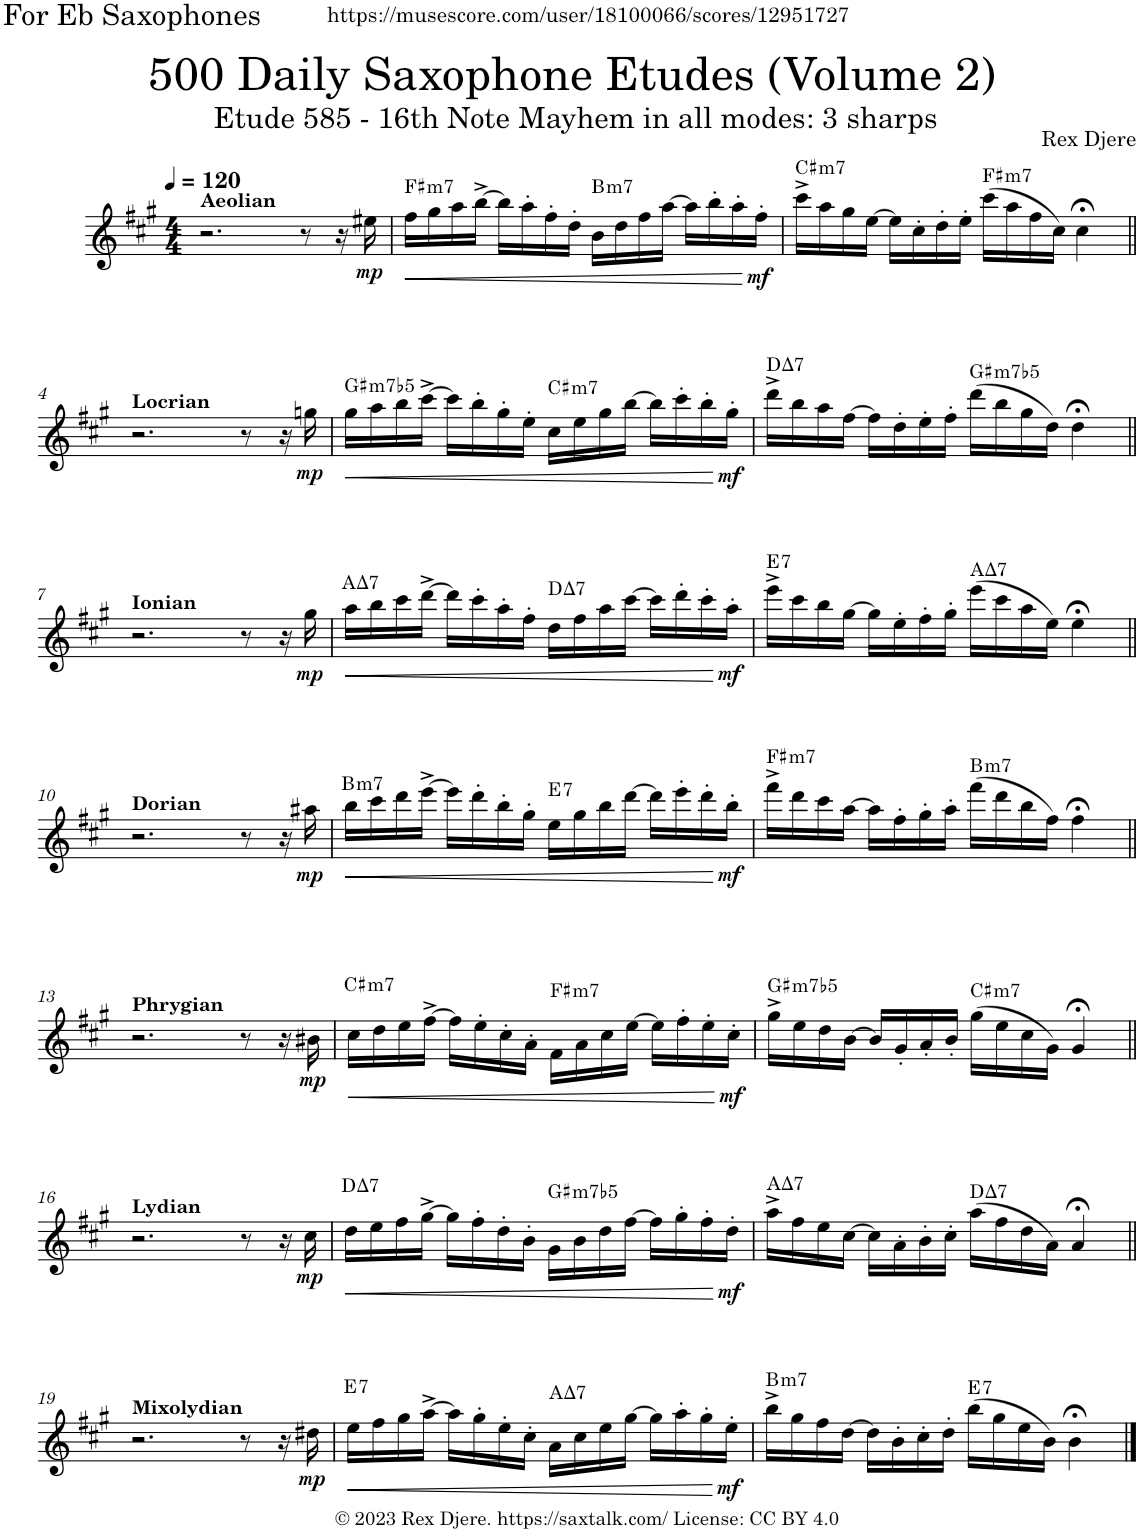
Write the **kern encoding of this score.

**kern	**dynam	**harte
*part1	*part1	*part1
*staff1	*staff1	*
*I"Alto Saxophone	*	*
*I'A. Sax.	*	*
*clefG2	*	*
*Trd5c9	*	*
*k[f#c#g#]	*	*
*M4/4	*	*
*MM120	*	*
=1	=1	=1
!LO:TX:a:B:t=Aeolian	!	!
2.r	.	.
8r	.	.
16r	.	.
!	!LO:DY:b	!
16ee#X\	mp	.
=2	=2	=2
!	!LO:HP:b	!LO:H:kt=m7
16ff#\LL	<	F#:min7
16gg#\	.	.
16aa\	.	.
[16bb^\JJ	.	.
16bb\LL]	.	.
16aa'\	.	.
16ff#'\	.	.
16dd'\JJ	.	.
!	!	!LO:H:kt=m7
16b\LL	.	B:min7
16dd\	.	.
16ff#\	.	.
[16aa\JJ	.	.
16aa\LL]	.	.
16bb'\	.	.
16aa'\	.	.
!	!LO:DY:n=1:b	!
16ff#'\JJ	[ mf	.
=3	=3	=3
!	!	!LO:H:kt=m7
16ccc#^\LL	.	C#:min7
16aa\	.	.
16gg#\	.	.
[16ee\JJ	.	.
16ee\LL]	.	.
16cc#'\	.	.
16dd'\	.	.
16ee'\JJ	.	.
!	!	!LO:H:kt=m7
(16ccc#\LL	.	F#:min7
16aa\	.	.
16ff#\	.	.
16cc#\JJ)	.	.
4cc#;<\	.	.
!!LO:LB:g=z
=4||	=4||	=4||
!LO:TX:a:B:t=Locrian	!	!
2.r	.	.
8r	.	.
16r	.	.
!	!LO:DY:b	!
16ggn\	mp	.
=5	=5	=5
!	!LO:HP:b	!LO:H:kt=m7b5
16gg#\LL	<	G#:hdim7
16aa\	.	.
16bb\	.	.
[16ccc#^\JJ	.	.
16ccc#\LL]	.	.
16bb'\	.	.
16gg#'\	.	.
16ee'\JJ	.	.
!	!	!LO:H:kt=m7
16cc#\LL	.	C#:min7
16ee\	.	.
16gg#\	.	.
[16bb\JJ	.	.
16bb\LL]	.	.
16ccc#'\	.	.
16bb'\	.	.
!	!LO:DY:n=1:b	!
16gg#'\JJ	[ mf	.
=6	=6	=6
!	!	!LO:H:kt=7
16ddd^\LL	.	D:maj7
16bb\	.	.
16aa\	.	.
[16ff#\JJ	.	.
16ff#\LL]	.	.
16dd'\	.	.
16ee'\	.	.
16ff#'\JJ	.	.
!	!	!LO:H:kt=m7b5
(16ddd\LL	.	G#:hdim7
16bb\	.	.
16gg#\	.	.
16dd\JJ)	.	.
4dd;<\	.	.
!!LO:LB:g=z
=7||	=7||	=7||
!LO:TX:a:B:t=Ionian	!	!
2.r	.	.
8r	.	.
16r	.	.
!	!LO:DY:b	!
16gg#\	mp	.
=8	=8	=8
!	!LO:HP:b	!LO:H:kt=7
16aa\LL	<	A:maj7
16bb\	.	.
16ccc#\	.	.
[16ddd^\JJ	.	.
16ddd\LL]	.	.
16ccc#'\	.	.
16aa'\	.	.
16ff#'\JJ	.	.
!	!	!LO:H:kt=7
16dd\LL	.	D:maj7
16ff#\	.	.
16aa\	.	.
[16ccc#\JJ	.	.
16ccc#\LL]	.	.
16ddd'\	.	.
16ccc#'\	.	.
!	!LO:DY:n=1:b	!
16aa'\JJ	[ mf	.
=9	=9	=9
!	!	!LO:H:kt=7
16eee^\LL	.	E:7
16ccc#\	.	.
16bb\	.	.
[16gg#\JJ	.	.
16gg#\LL]	.	.
16ee'\	.	.
16ff#'\	.	.
16gg#'\JJ	.	.
!	!	!LO:H:kt=7
(16eee\LL	.	A:maj7
16ccc#\	.	.
16aa\	.	.
16ee\JJ)	.	.
4ee;<\	.	.
!!LO:LB:g=z
=10||	=10||	=10||
!LO:TX:a:B:t=Dorian	!	!
2.r	.	.
8r	.	.
16r	.	.
!	!LO:DY:b	!
16aa#X\	mp	.
=11	=11	=11
!	!LO:HP:b	!LO:H:kt=m7
16bb\LL	<	B:min7
16ccc#\	.	.
16ddd\	.	.
[16eee^\JJ	.	.
16eee\LL]	.	.
16ddd'\	.	.
16bb'\	.	.
16gg#'\JJ	.	.
!	!	!LO:H:kt=7
16ee\LL	.	E:7
16gg#\	.	.
16bb\	.	.
[16ddd\JJ	.	.
16ddd\LL]	.	.
16eee'\	.	.
16ddd'\	.	.
!	!LO:DY:n=1:b	!
16bb'\JJ	[ mf	.
=12	=12	=12
!	!	!LO:H:kt=m7
16fff#^\LL	.	F#:min7
16ddd\	.	.
16ccc#\	.	.
[16aa\JJ	.	.
16aa\LL]	.	.
16ff#'\	.	.
16gg#'\	.	.
16aa'\JJ	.	.
!	!	!LO:H:kt=m7
(16fff#\LL	.	B:min7
16ddd\	.	.
16bb\	.	.
16ff#\JJ)	.	.
4ff#;<\	.	.
!!LO:LB:g=z
=13||	=13||	=13||
!LO:TX:a:B:t=Phrygian	!	!
2.r	.	.
8r	.	.
16r	.	.
!	!LO:DY:b	!
16b#X\	mp	.
=14	=14	=14
!	!LO:HP:b	!LO:H:kt=m7
16cc#\LL	<	C#:min7
16dd\	.	.
16ee\	.	.
[16ff#^\JJ	.	.
16ff#\LL]	.	.
16ee'\	.	.
16cc#'\	.	.
16a'\JJ	.	.
!	!	!LO:H:kt=m7
16f#\LL	.	F#:min7
16a\	.	.
16cc#\	.	.
[16ee\JJ	.	.
16ee\LL]	.	.
16ff#'\	.	.
16ee'\	.	.
!	!LO:DY:n=1:b	!
16cc#'\JJ	[ mf	.
=15	=15	=15
!	!	!LO:H:kt=m7b5
16gg#^\LL	.	G#:hdim7
16ee\	.	.
16dd\	.	.
[16b\JJ	.	.
16b/LL]	.	.
16g#'/	.	.
16a'/	.	.
16b'/JJ	.	.
!	!	!LO:H:kt=m7
(16gg#\LL	.	C#:min7
16ee\	.	.
16cc#\	.	.
16g#\JJ)	.	.
4g#;</	.	.
!!LO:LB:g=z
=16||	=16||	=16||
!LO:TX:a:B:t=Lydian	!	!
2.r	.	.
8r	.	.
16r	.	.
!	!LO:DY:b	!
16cc#\	mp	.
=17	=17	=17
!	!LO:HP:b	!LO:H:kt=7
16dd\LL	<	D:maj7
16ee\	.	.
16ff#\	.	.
[16gg#^\JJ	.	.
16gg#\LL]	.	.
16ff#'\	.	.
16dd'\	.	.
16b'\JJ	.	.
!	!	!LO:H:kt=m7b5
16g#\LL	.	G#:hdim7
16b\	.	.
16dd\	.	.
[16ff#\JJ	.	.
16ff#\LL]	.	.
16gg#'\	.	.
16ff#'\	.	.
!	!LO:DY:n=1:b	!
16dd'\JJ	[ mf	.
=18	=18	=18
!	!	!LO:H:kt=7
16aa^\LL	.	A:maj7
16ff#\	.	.
16ee\	.	.
[16cc#\JJ	.	.
16cc#\LL]	.	.
16a'\	.	.
16b'\	.	.
16cc#'\JJ	.	.
!	!	!LO:H:kt=7
(16aa\LL	.	D:maj7
16ff#\	.	.
16dd\	.	.
16a\JJ)	.	.
4a;</	.	.
!!LO:LB:g=z
=19||	=19||	=19||
!LO:TX:a:B:t=Mixolydian	!	!
2.r	.	.
8r	.	.
16r	.	.
!	!LO:DY:b	!
16dd#X\	mp	.
=20	=20	=20
!	!LO:HP:b	!LO:H:kt=7
16ee\LL	<	E:7
16ff#\	.	.
16gg#\	.	.
[16aa^\JJ	.	.
16aa\LL]	.	.
16gg#'\	.	.
16ee'\	.	.
16cc#'\JJ	.	.
!	!	!LO:H:kt=7
16a\LL	.	A:maj7
16cc#\	.	.
16ee\	.	.
[16gg#\JJ	.	.
16gg#\LL]	.	.
16aa'\	.	.
16gg#'\	.	.
!	!LO:DY:n=1:b	!
16ee'\JJ	[ mf	.
=21	=21	=21
!	!	!LO:H:kt=m7
16bb^\LL	.	B:min7
16gg#\	.	.
16ff#\	.	.
[16dd\JJ	.	.
16dd\LL]	.	.
16b'\	.	.
16cc#'\	.	.
16dd'\JJ	.	.
!	!	!LO:H:kt=7
(16bb\LL	.	E:7
16gg#\	.	.
16ee\	.	.
16b\JJ)	.	.
4b;<\	.	.
==	==	==
*-	*-	*-
